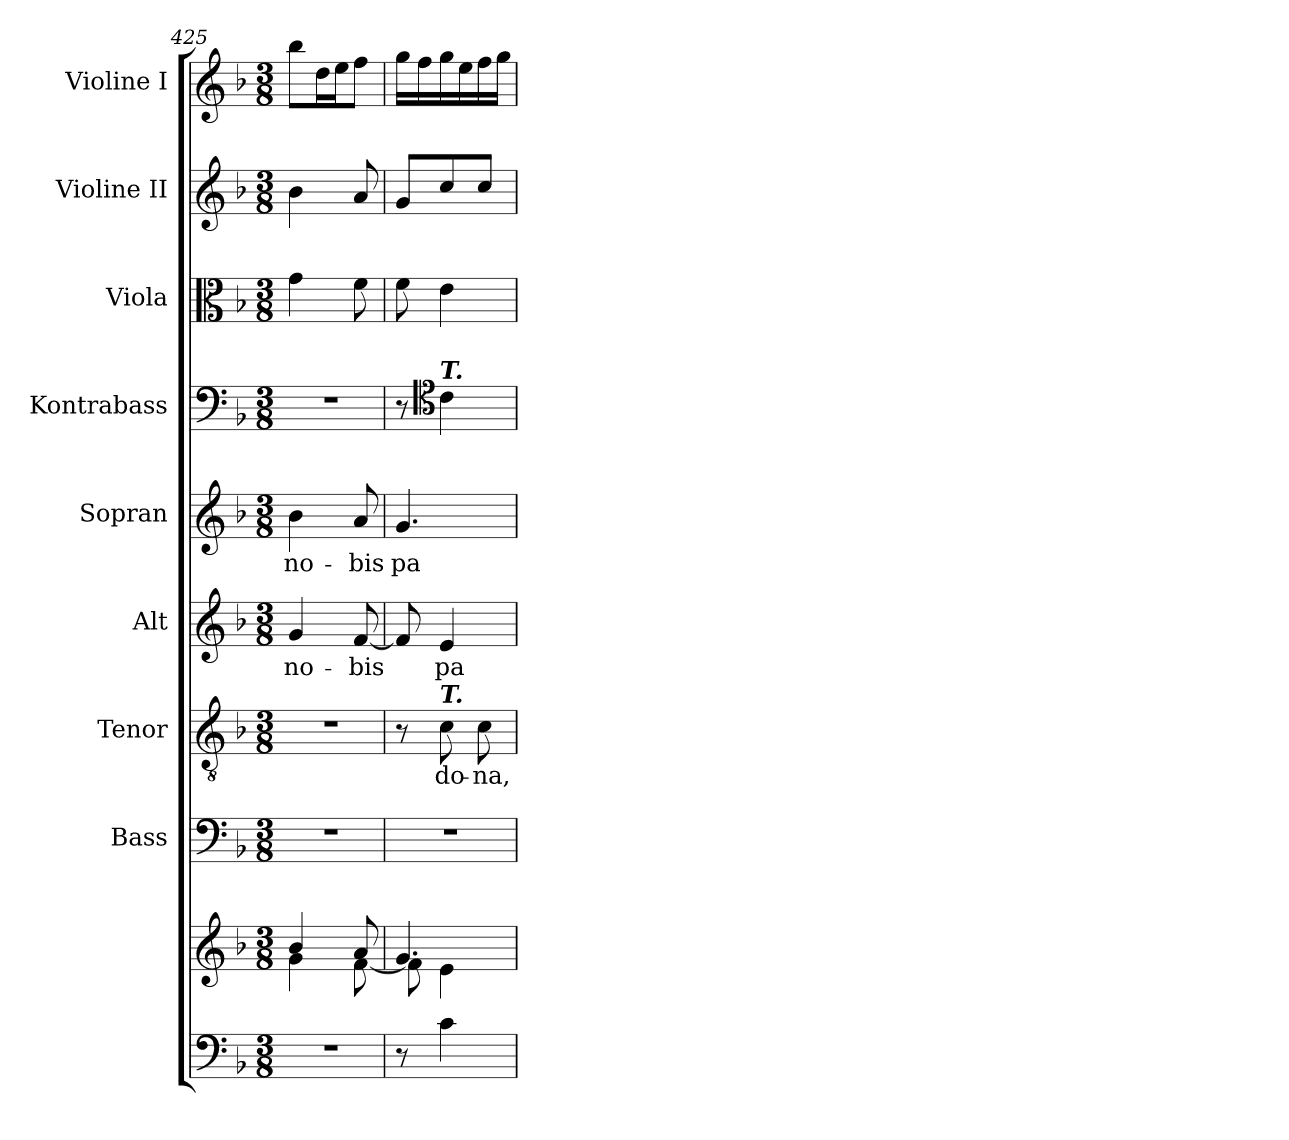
**kern	**kern	**kern	**kern	**text	**kern	**text	**kern	**text	**kern	**kern	**kern	**kern
*part9	*part9	*part8	*part7	*part7	*part6	*part6	*part5	*part5	*part4	*part3	*part2	*part1
*staff10	*staff9	*staff8	*staff7	*staff7	*staff6	*staff6	*staff5	*staff5	*staff4	*staff3	*staff2	*staff1
*	*	*I"Bass	*I"Tenor	*	*I"Alt	*	*I"Sopran	*	*I"Kontrabass	*I"Viola	*I"Violine II	*I"Violine I
*	*	*I'B.	*I'T.	*	*I'A.	*	*I'S.	*	*I'Kb.	*I'Vla.	*I'Vl. II	*I'Vl. I
*clefF4	*clefG2	*clefF4	*clefGv2	*	*clefG2	*	*clefG2	*	*clefF4	*clefC3	*clefG2	*clefG2
*	*	*	*	*	*	*	*	*	*ITrd7c12	*	*	*
*k[b-]	*k[b-]	*k[b-]	*k[b-]	*	*k[b-]	*	*k[b-]	*	*k[b-]	*k[b-]	*k[b-]	*k[b-]
*F:	*F:	*F:	*F:	*	*F:	*	*F:	*	*F:	*F:	*F:	*F:
*M3/8	*M3/8	*M3/8	*M3/8	*	*M3/8	*	*M3/8	*	*M3/8	*M3/8	*M3/8	*M3/8
=425	=425	=425	=425	=425	=425	=425	=425	=425	=425	=425	=425	=425
*	*^	*	*	*	*	*	*	*	*	*	*	*
!	!	!	!	!	!	!	!LO:LY:b	!	!LO:LY:b	!	!	!	!
4.r	4b-/	4g\	4.r	4.r	.	4g/	no-	4b-\	no-	4.r	4g\	4b-\	8bb-\L
.	.	.	.	.	.	.	.	.	.	.	.	.	16dd\L
.	.	.	.	.	.	.	.	.	.	.	.	.	16ee\J
!	!	!	!	!	!	!	!LO:LY:b	!	!LO:LY:b	!	!	!	!
.	8a/	[<8f\	.	.	.	[8f/	-bis	8a/	-bis	.	8f\	8a/	8ff\J
=426	=426	=426	=426	=426	=426	=426	=426	=426	=426	=426	=426	=426	=426
!	!	!	!	!	!	!	!	!	!LO:LY:b	!	!	!	!
8r	4.g/	8f\]	4.r	8r	.	8f/]	.	4.g/	pa-	8r	8f\	8g/L	16gg\LL
.	.	.	.	.	.	.	.	.	.	.	.	.	16ff\
*	*	*	*	*	*	*	*	*	*	*clefC4	*	*	*
!	!	!	!	!	!	!	!	!	!	!LO:TX:a:Bi:t=T.	!	!	!
!	!	!	!	!LO:TX:a:Bi:t=T.	!	!	!	!	!	!	!	!	!
!	!	!	!	!	!LO:LY:b	!	!LO:LY:b	!	!	!	!	!	!
4c\	.	4e\	.	8c\	do-	4e/	pa-	.	.	4C\	4e\	8cc/	16gg\
.	.	.	.	.	.	.	.	.	.	.	.	.	16ee\
!	!	!	!	!	!LO:LY:b	!	!	!	!	!	!	!	!
.	.	.	.	8c\	-na,	.	.	.	.	.	.	8cc/J	16ff\
.	.	.	.	.	.	.	.	.	.	.	.	.	16gg\JJ
*	*v	*v	*	*	*	*	*	*	*	*	*	*	*
=	=	=	=	=	=	=	=	=	=	=	=	=
*-	*-	*-	*-	*-	*-	*-	*-	*-	*-	*-	*-	*-
